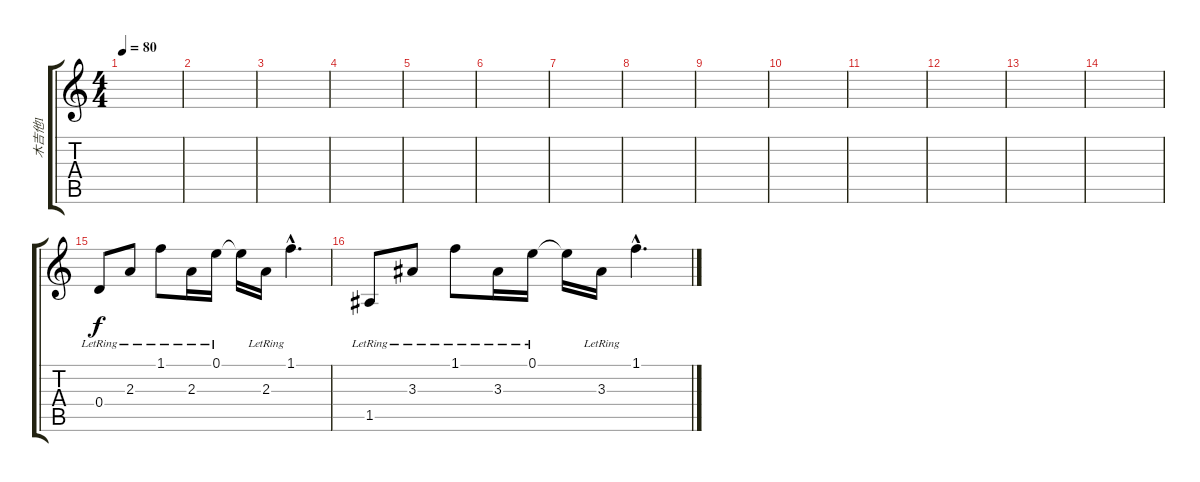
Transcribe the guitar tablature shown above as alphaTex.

\track ("木吉他1" "木吉他1") {instrument acousticguitarsteel}
\staff {score tabs}
\tuning (E4 B3 G3 D3 A2 E2) {hide}
\ts (4 4)
\tempo 80
\clef g2
\ks c
|
|
|
|
|
|
|
|
|
|
|
|
|
|
0.4{lr}.8 2.3{lr}.8 1.1{lr}.8 2.3{lr}.16 0.1{lr}.16 0.1{t}.16 2.3{lr}.16 1.1{hac}.4{d} |
1.5{lr}.8 3.3{lr}.8 1.1{lr}.8 3.3{lr}.16 0.1{lr}.16 0.1{t}.16 3.3{lr}.16 1.1{hac}.4{d}
